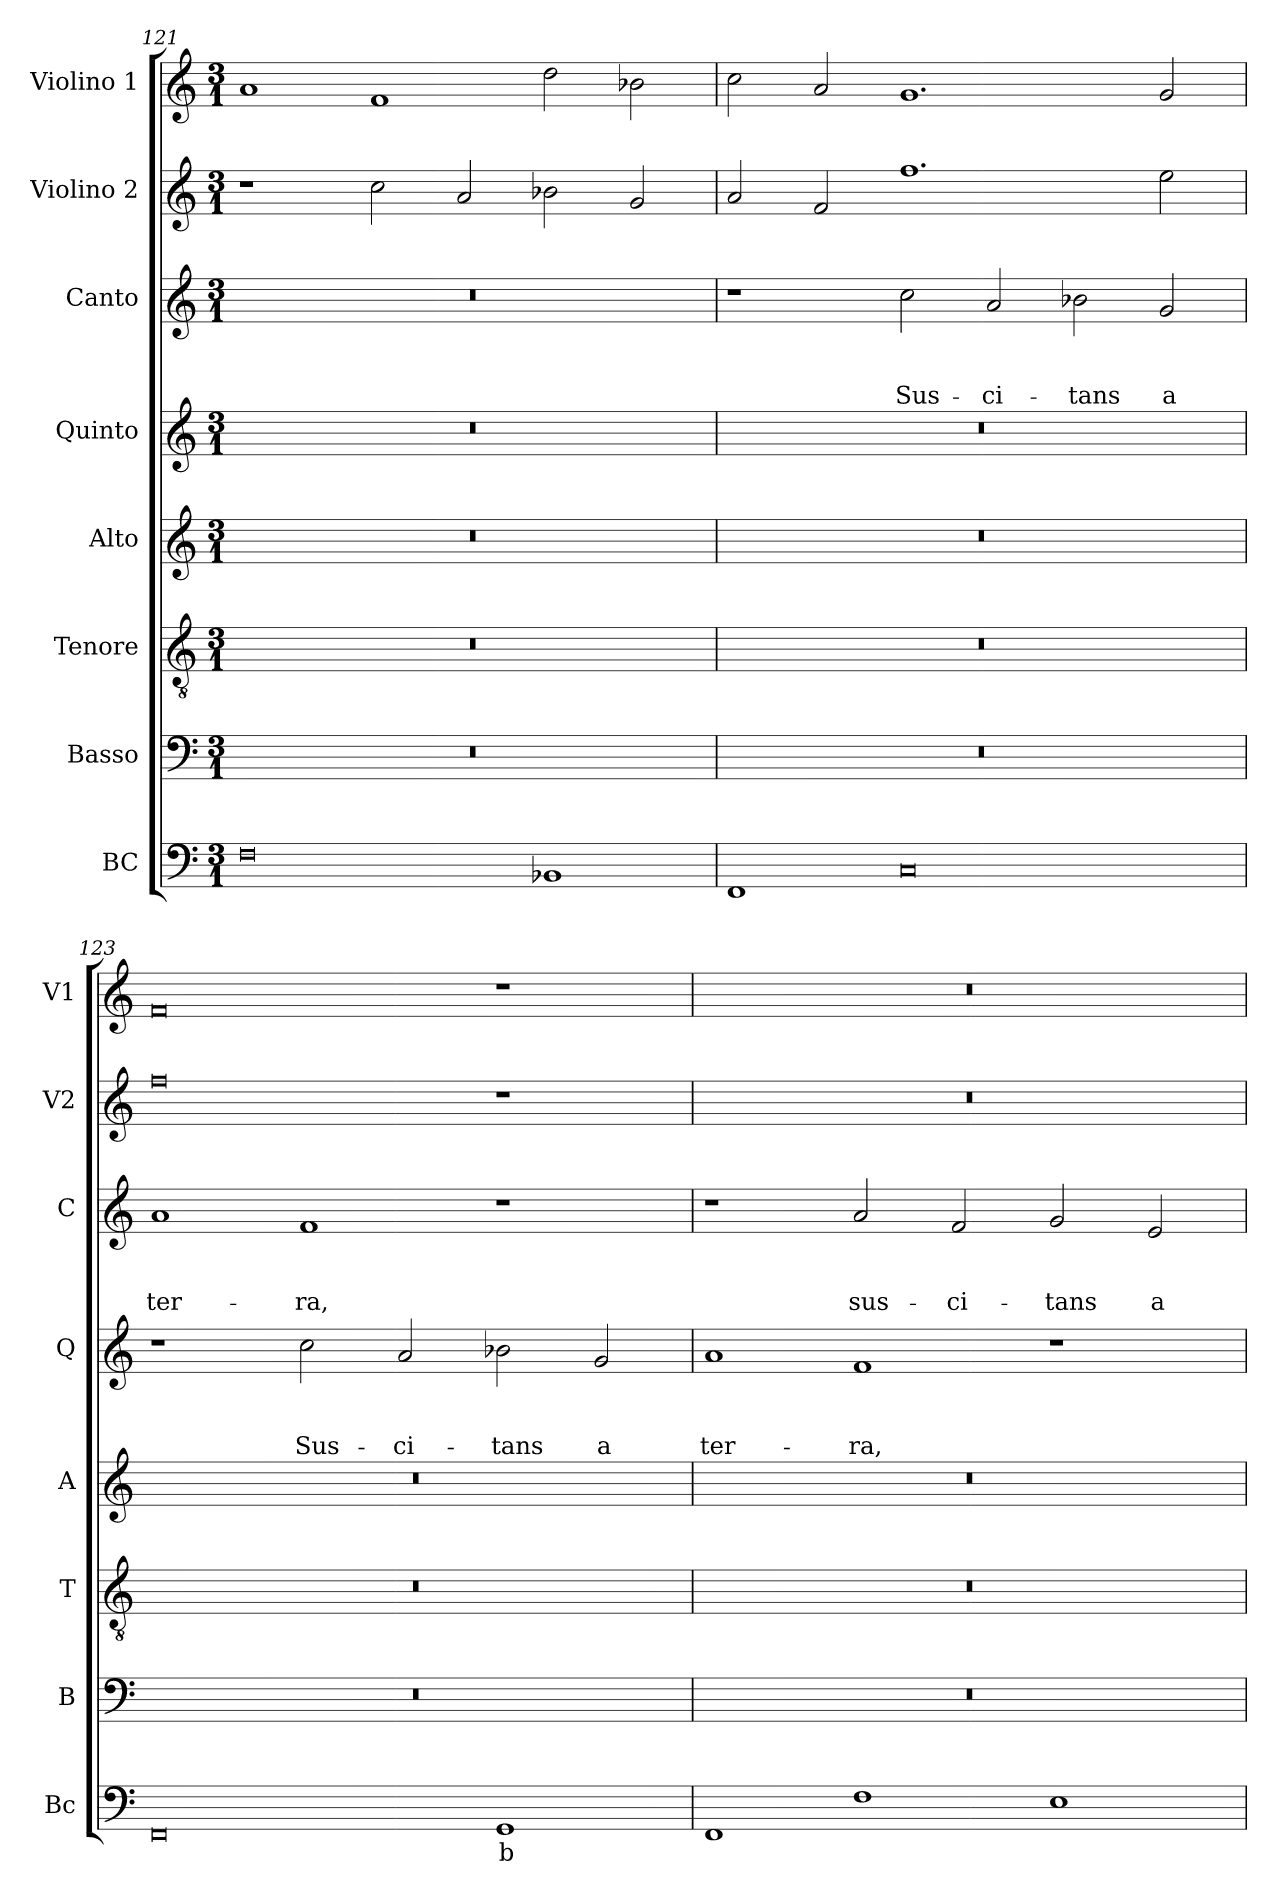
**kern	**text	**kern	**kern	**kern	**kern	**text	**text	**text	**kern	**text	**text	**text	**kern	**kern
*part8	*part8	*part7	*part6	*part5	*part4	*part4	*part4	*part4	*part3	*part3	*part3	*part3	*part2	*part1
*staff8	*staff8	*staff7	*staff6	*staff5	*staff4	*staff4	*staff4	*staff4	*staff3	*staff3	*staff3	*staff3	*staff2	*staff1
*I"BC	*	*I"Basso	*I"Tenore	*I"Alto	*I"Quinto	*	*	*	*I"Canto	*	*	*	*I"Violino 2	*I"Violino 1
*I'Bc	*	*I'B	*I'T	*I'A	*I'Q	*	*	*	*I'C	*	*	*	*I'V2	*I'V1
*clefF4	*	*clefF4	*clefGv2	*clefG2	*clefG2	*	*	*	*clefG2	*	*	*	*clefG2	*clefG2
*k[]	*	*k[]	*k[]	*k[]	*k[]	*	*	*	*k[]	*	*	*	*k[]	*k[]
*C:	*	*C:	*C:	*C:	*C:	*	*	*	*C:	*	*	*	*C:	*C:
*M3/1	*	*M3/1	*M3/1	*M3/1	*M3/1	*	*	*	*M3/1	*	*	*	*M3/1	*M3/1
=121	=121	=121	=121	=121	=121	=121	=121	=121	=121	=121	=121	=121	=121	=121
0F	.	0.r	0.r	0.r	0.r	.	.	.	0.r	.	.	.	1r	1a
.	.	.	.	.	.	.	.	.	.	.	.	.	2cc\	1f
.	.	.	.	.	.	.	.	.	.	.	.	.	2a/	.
1BB-X	.	.	.	.	.	.	.	.	.	.	.	.	2b-X\	2dd\
.	.	.	.	.	.	.	.	.	.	.	.	.	2g/	2b-X\
=122	=122	=122	=122	=122	=122	=122	=122	=122	=122	=122	=122	=122	=122	=122
1FF	.	0.r	0.r	0.r	0.r	.	.	.	1r	.	.	.	2a/	2cc\
.	.	.	.	.	.	.	.	.	.	.	.	.	2f/	2a/
!	!	!	!	!	!	!	!	!	!	!	!	!LO:LY:b	!	!
0C	.	.	.	.	.	.	.	.	2cc\	.	.	Sus-	1.ff	1.g
!	!	!	!	!	!	!	!	!	!	!	!	!LO:LY:b	!	!
.	.	.	.	.	.	.	.	.	2a/	.	.	-ci-	.	.
!	!	!	!	!	!	!	!	!	!	!	!	!LO:LY:b	!	!
.	.	.	.	.	.	.	.	.	2b-X\	.	.	-tans	.	.
!	!	!	!	!	!	!	!	!	!	!	!	!LO:LY:b	!	!
.	.	.	.	.	.	.	.	.	2g/	.	.	a	2ee\	2g/
=123	=123	=123	=123	=123	=123	=123	=123	=123	=123	=123	=123	=123	=123	=123
!	!	!	!	!	!	!	!	!	!	!	!	!LO:LY:b	!	!
0FF	.	0.r	0.r	0.r	1r	.	.	.	1a	.	.	ter-	0ff	0f
!	!	!	!	!	!	!	!	!LO:LY:b	!	!	!	!LO:LY:b	!	!
.	.	.	.	.	2cc\	.	.	Sus-	1f	.	.	-ra,	.	.
!	!	!	!	!	!	!	!	!LO:LY:b	!	!	!	!	!	!
.	.	.	.	.	2a/	.	.	-ci-	.	.	.	.	.	.
!	!LO:LY:b	!	!	!	!	!	!	!LO:LY:b	!	!	!	!	!	!
1GG	b	.	.	.	2b-X\	.	.	-tans	1r	.	.	.	1r	1r
!	!	!	!	!	!	!	!	!LO:LY:b	!	!	!	!	!	!
.	.	.	.	.	2g/	.	.	a	.	.	.	.	.	.
!!LO:LB:g=z
=124	=124	=124	=124	=124	=124	=124	=124	=124	=124	=124	=124	=124	=124	=124
!	!	!	!	!	!	!	!	!LO:LY:b	!	!	!	!	!	!
1FF	.	0.r	0.r	0.r	1a	.	.	ter-	1r	.	.	.	0.r	0.r
!	!	!	!	!	!	!	!	!LO:LY:b	!	!	!	!LO:LY:b	!	!
1F	.	.	.	.	1f	.	.	-ra,	2a/	.	.	sus-	.	.
!	!	!	!	!	!	!	!	!	!	!	!	!LO:LY:b	!	!
.	.	.	.	.	.	.	.	.	2f/	.	.	-ci-	.	.
!	!	!	!	!	!	!	!	!	!	!	!	!LO:LY:b	!	!
1E	.	.	.	.	1r	.	.	.	2g/	.	.	-tans	.	.
!	!	!	!	!	!	!	!	!	!	!	!	!LO:LY:b	!	!
.	.	.	.	.	.	.	.	.	2e/	.	.	a	.	.
=	=	=	=	=	=	=	=	=	=	=	=	=	=	=
*-	*-	*-	*-	*-	*-	*-	*-	*-	*-	*-	*-	*-	*-	*-
